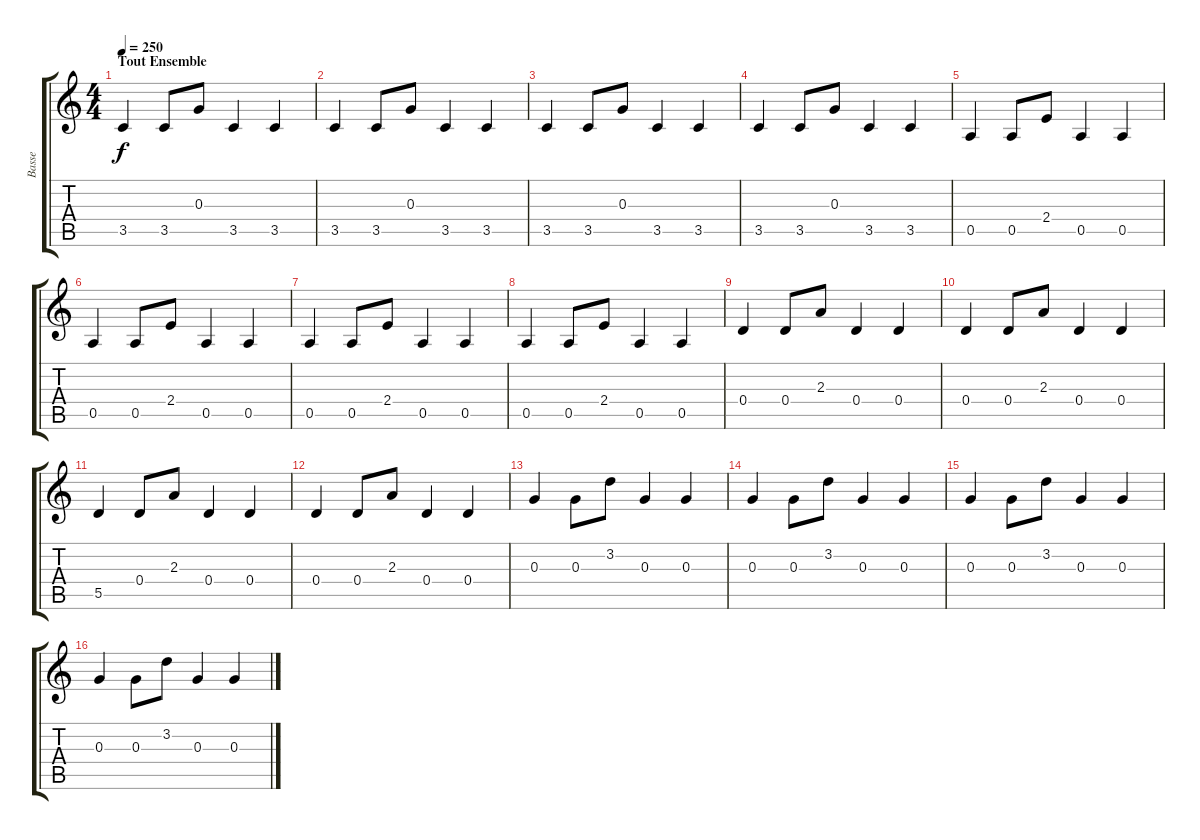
\track ("Basse" "Basse") {instrument acousticbass}
\staff {score tabs}
\tuning (E4 B3 G3 D3 A2 E2) {hide}
\ts (4 4)
\section ("" "Tout Ensemble")
\tempo 250
\clef g2
\ks c
3.5.4{dy f} 3.5.8 0.3.8 3.5.4 3.5.4 |
3.5.4 3.5.8 0.3.8 3.5.4 3.5.4 |
3.5.4 3.5.8 0.3.8 3.5.4 3.5.4 |
3.5.4 3.5.8 0.3.8 3.5.4 3.5.4 |
0.5.4 0.5.8 2.4.8 0.5.4 0.5.4 |
0.5.4 0.5.8 2.4.8 0.5.4 0.5.4 |
0.5.4 0.5.8 2.4.8 0.5.4 0.5.4 |
0.5.4 0.5.8 2.4.8 0.5.4 0.5.4 |
0.4.4 0.4.8 2.3.8 0.4.4 0.4.4 |
0.4.4 0.4.8 2.3.8 0.4.4 0.4.4 |
5.5.4 0.4.8 2.3.8 0.4.4 0.4.4 |
0.4.4 0.4.8 2.3.8 0.4.4 0.4.4 |
0.3.4 0.3.8 3.2.8 0.3.4 0.3.4 |
0.3.4 0.3.8 3.2.8 0.3.4 0.3.4 |
0.3.4 0.3.8 3.2.8 0.3.4 0.3.4 |
0.3.4 0.3.8 3.2.8 0.3.4 0.3.4
